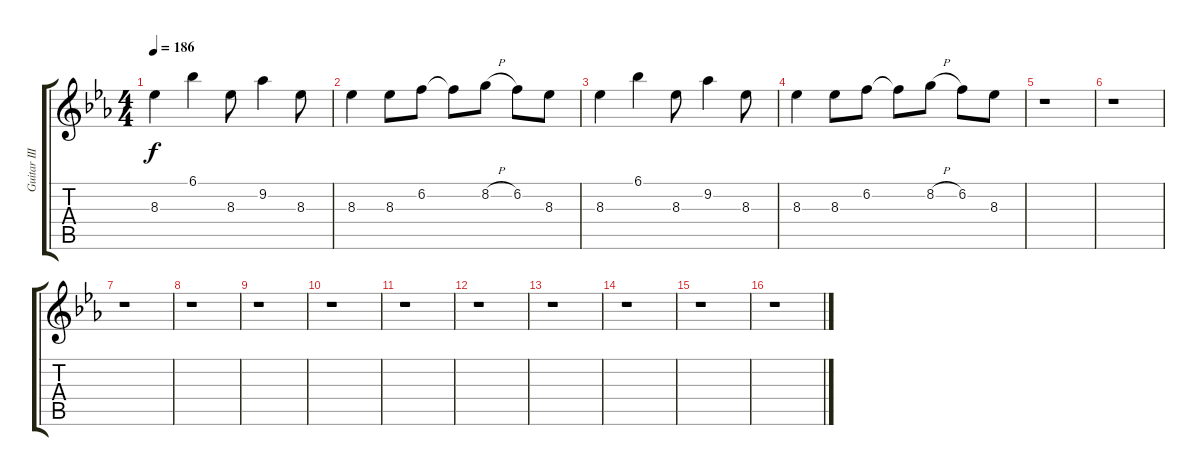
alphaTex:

\track ("Guitar Ⅲ" "Guitar Ⅲ") {instrument overdrivenguitar}
\staff {score tabs}
\tuning (E4 B3 G3 D3 A2 E2) {hide}
\ts (4 4)
\tempo 186
\clef g2
\ks eb
8.3.4{dy f} 6.1.4 8.3.8 9.2.4 8.3.8 |
8.3.4 8.3.8 6.2.8 6.2{t}.8 8.2{h}.8 6.2.8 8.3.8 |
8.3.4 6.1.4 8.3.8 9.2.4 8.3.8 |
8.3.4 8.3.8 6.2.8 6.2{t}.8 8.2{h}.8 6.2.8 8.3.8 |
r.1 |
r.1 |
r.1 |
r.1 |
r.1 |
r.1 |
r.1 |
r.1 |
r.1 |
r.1 |
r.1 |
r.1
